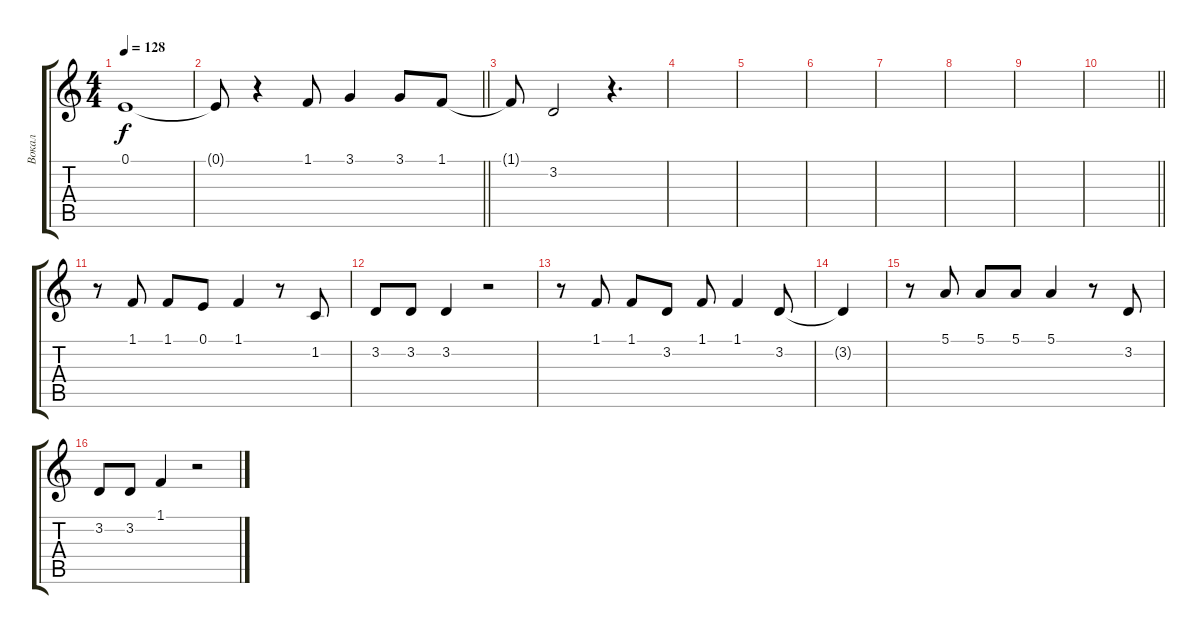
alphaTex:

\track ("Вокал" "Вокал") {instrument oboe}
\staff {score tabs}
\tuning (E4 B3 G3 D3 A2 E2) {hide}
\ts (4 4)
\tempo 128
\clef g2
\ks c
0.1.1{dy f} |
\barLineRight lightlight
0.1{t}.8 r.4 1.1.8 3.1.4 3.1.8 1.1.8 |
1.1{t}.8 3.2.2 r.4{d} |
|
|
|
|
|
|
\barLineRight lightlight
|
r.8 1.1.8 1.1.8 0.1.8 1.1.4 r.8 1.2.8 |
3.2.8 3.2.8 3.2.4 r.2 |
r.8 1.1.8 1.1.8 3.2.8 1.1.8 1.1.4 3.2.8 |
3.2{t}.4 |
r.8 5.1.8 5.1.8 5.1.8 5.1.4 r.8 3.2.8 |
3.2.8 3.2.8 1.1.4 r.2
